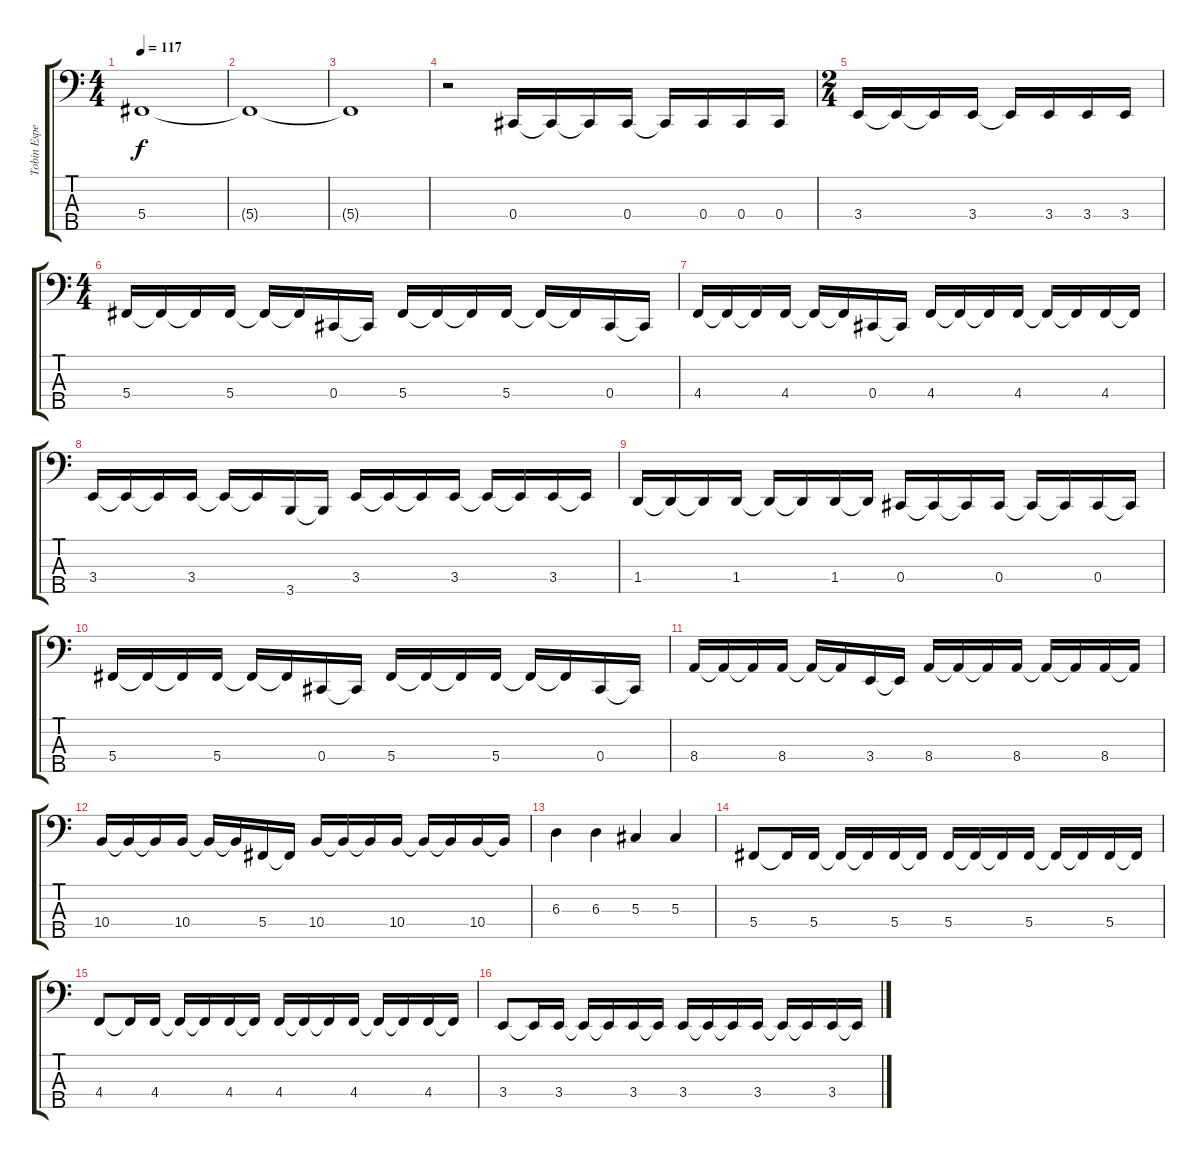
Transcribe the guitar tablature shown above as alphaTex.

\track ("Tobin Esperance (Bass)" "Tobin Espe") {instrument electricbassfinger}
\staff {score tabs}
\tuning (Gb2 Db2 Ab1 Db1 Ab0) {hide}
\ts (4 4)
\tempo 117
\clef f4
\ks c
5.4{t}.1{dy f} |
5.4{t}.1 |
5.4{t}.1 |
r.2 0.4.16 0.4{t}.16 0.4{t}.16 0.4.16 0.4{t}.16 0.4.16 0.4.16 0.4.16 |
\ts (2 4)
3.4.16 3.4{t}.16 3.4{t}.16 3.4.16 3.4{t}.16 3.4.16 3.4.16 3.4.16 |
\ts (4 4)
5.4.16 5.4{t}.16 5.4{t}.16 5.4.16 5.4{t}.16 5.4{t}.16 0.4.16 0.4{t}.16 5.4.16 5.4{t}.16 5.4{t}.16 5.4.16 5.4{t}.16 5.4{t}.16 0.4.16 0.4{t}.16 |
4.4.16 4.4{t}.16 4.4{t}.16 4.4.16 4.4{t}.16 4.4{t}.16 0.4.16 0.4{t}.16 4.4.16 4.4{t}.16 4.4{t}.16 4.4.16 4.4{t}.16 4.4{t}.16 4.4.16 4.4{t}.16 |
3.4.16 3.4{t}.16 3.4{t}.16 3.4.16 3.4{t}.16 3.4{t}.16 3.5.16 3.5{t}.16 3.4.16 3.4{t}.16 3.4{t}.16 3.4.16 3.4{t}.16 3.4{t}.16 3.4.16 3.4{t}.16 |
1.4.16 1.4{t}.16 1.4{t}.16 1.4.16 1.4{t}.16 1.4{t}.16 1.4.16 1.4{t}.16 0.4.16 0.4{t}.16 0.4{t}.16 0.4.16 0.4{t}.16 0.4{t}.16 0.4.16 0.4{t}.16 |
5.4.16 5.4{t}.16 5.4{t}.16 5.4.16 5.4{t}.16 5.4{t}.16 0.4.16 0.4{t}.16 5.4.16 5.4{t}.16 5.4{t}.16 5.4.16 5.4{t}.16 5.4{t}.16 0.4.16 0.4{t}.16 |
8.4.16 8.4{t}.16 8.4{t}.16 8.4.16 8.4{t}.16 8.4{t}.16 3.4.16 3.4{t}.16 8.4.16 8.4{t}.16 8.4{t}.16 8.4.16 8.4{t}.16 8.4{t}.16 8.4.16 8.4{t}.16 |
10.4.16 10.4{t}.16 10.4{t}.16 10.4.16 10.4{t}.16 10.4{t}.16 5.4.16 5.4{t}.16 10.4.16 10.4{t}.16 10.4{t}.16 10.4.16 10.4{t}.16 10.4{t}.16 10.4.16 10.4{t}.16 |
6.3.4 6.3.4 5.3.4 5.3.4 |
5.4.8 5.4{t}.16 5.4.16 5.4{t}.16 5.4{t}.16 5.4.16 5.4{t}.16 5.4.16 5.4{t}.16 5.4{t}.16 5.4.16 5.4{t}.16 5.4{t}.16 5.4.16 5.4{t}.16 |
4.4.8 4.4{t}.16 4.4.16 4.4{t}.16 4.4{t}.16 4.4.16 4.4{t}.16 4.4.16 4.4{t}.16 4.4{t}.16 4.4.16 4.4{t}.16 4.4{t}.16 4.4.16 4.4{t}.16 |
3.4.8 3.4{t}.16 3.4.16 3.4{t}.16 3.4{t}.16 3.4.16 3.4{t}.16 3.4.16 3.4{t}.16 3.4{t}.16 3.4.16 3.4{t}.16 3.4{t}.16 3.4.16 3.4{t}.16
